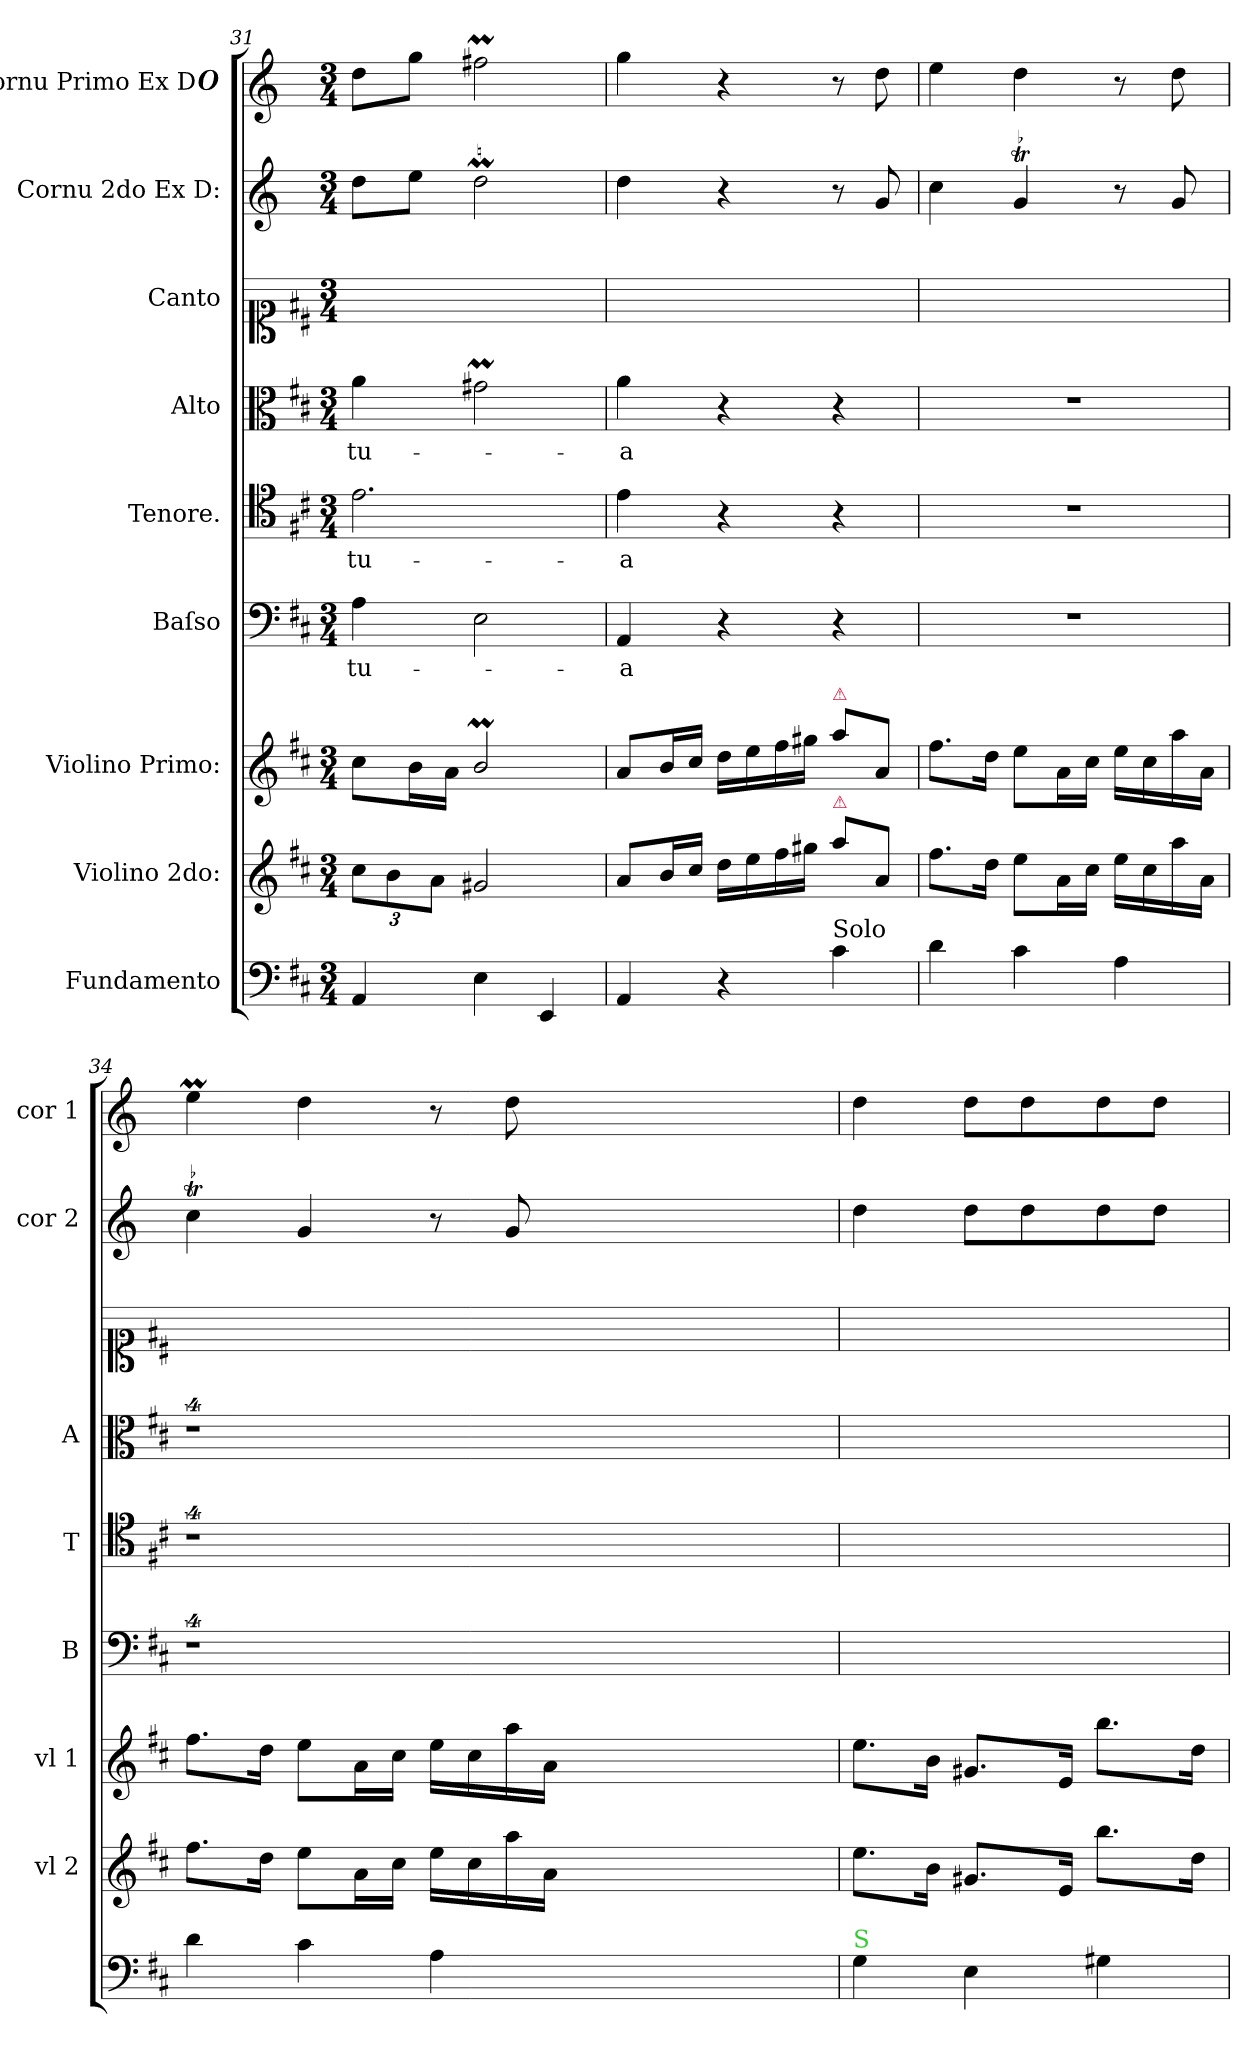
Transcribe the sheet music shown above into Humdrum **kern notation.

**kern	**dynam	**kern	**kern	**kern	**text	**kern	**text	**kern	**text	**kern	**kern	**kern
*part9	*part9	*part8	*part7	*part6	*part6	*part5	*part5	*part4	*part4	*part3	*part2	*part1
*staff9	*staff9	*staff8	*staff7	*staff6	*staff6	*staff5	*staff5	*staff4	*staff4	*staff3	*staff2	*staff1
*I"Fundamento	*	*I"Violino 2do:	*I"Violino Primo:	*I"Baſso	*	*I"Tenore.	*	*I"Alto	*	*I"Canto	*I"Cornu 2do Ex D:	*I"Cornu Primo Ex D#
*	*	*I'vl 2	*I'vl 1	*I'B	*	*I'T	*	*I'A	*	*	*I'cor 2	*I'cor 1
*clefF4	*	*clefG2	*clefG2	*clefF4	*	*clefC4	*	*clefC3	*	*clefC1	*clefG2	*clefG2
*	*	*	*	*	*	*	*	*	*	*	*ITrd-1c-2	*ITrd-1c-2
*k[f#c#]	*	*k[f#c#]	*k[f#c#]	*k[f#c#]	*	*k[f#c#]	*	*k[f#c#]	*	*k[f#c#]	*k[f#c#]	*k[f#c#]
*D:	*	*D:	*D:	*D:	*	*D:	*	*D:	*	*D:	*D:	*D:
*M3/4	*	*M3/4	*M3/4	*M3/4	*	*M3/4	*	*M3/4	*	*M3/4	*M3/4	*M3/4
=31	=31	=31	=31	=31	=31	=31	=31	=31	=31	=31	=31	=31
!	!	!	!	!	!LO:LY:i	!	!LO:LY:i	!	!	!	!	!
4AA/	.	12cc#\L	8cc#\L	4A\	tu-	2.e\	tu-	4a\	tu-	2.ryy	8ee\L	8ee\L
.	.	12b\	.	.	.	.	.	.	.	.	.	.
.	.	.	16b\L	.	.	.	.	.	.	.	8ff#\J	8aa\J
.	.	12a\J	.	.	.	.	.	.	.	.	.	.
.	.	.	16a\JJ	.	.	.	.	.	.	.	.	.
4E\	.	2g#X/	2bM/	2E\	.	.	.	2g#Xm\	.	.	2eem\	2gg#Xm\
4EE/	.	.	.	.	.	.	.	.	.	.	.	.
=32	=32	=32	=32	=32	=32	=32	=32	=32	=32	=32	=32	=32
!	!	!	!	!	!LO:LY:i	!	!	!	!	!	!	!
4AA/	.	8a/L	8a/L	4AA/	-a	4e\	-a	4a\	-a	2.ryy	4ee\	4aa\
.	.	16b/L	16b/L	.	.	.	.	.	.	.	.	.
.	.	16cc#/JJ	16cc#/JJ	.	.	.	.	.	.	.	.	.
4r	.	16dd\LL	16dd\LL	4r	.	4r	.	4r	.	.	4r	4r
.	.	16ee\	16ee\	.	.	.	.	.	.	.	.	.
.	.	16ff#\	16ff#\	.	.	.	.	.	.	.	.	.
.	.	16gg#X\JJ	16gg#X\JJ	.	.	.	.	.	.	.	.	.
!	!	!	!LO:TX:a:color=crimson:t=⚠	!	!	!	!	!	!	!	!	!
!	!	!LO:TX:a:color=crimson:t=⚠	!	!	!	!	!	!	!	!	!	!
!LO:TX:a:t=Solo	!	!	!	!	!	!	!	!	!	!	!	!
!	!LO:DY:b	!	!	!	!	!	!	!	!	!	!	!
4c#\	pia	8aa\L	8aa\L	4r	.	4r	.	4r	.	.	8r	8r
.	.	8a/J	8a/J	.	.	.	.	.	.	.	8a/	8ee\
=33	=33	=33	=33	=33	=33	=33	=33	=33	=33	=33	=33	=33
4d\	.	8.ff#\L	8.ff#\L	2.r	.	2.r	.	2.r	.	2.ryy	4dd\	4ff#\
.	.	16dd\Jk	16dd\Jk	.	.	.	.	.	.	.	.	.
4c#\	.	8ee\L	8ee\L	.	.	.	.	.	.	.	4at/	4ee\
.	.	16a\L	16a\L	.	.	.	.	.	.	.	.	.
.	.	16cc#\JJ	16cc#\JJ	.	.	.	.	.	.	.	.	.
4A\	.	16ee\LL	16ee\LL	.	.	.	.	.	.	.	8r	8r
.	.	16cc#\	16cc#\	.	.	.	.	.	.	.	.	.
.	.	16aa\	16aa\	.	.	.	.	.	.	.	8a/	8ee\
.	.	16a\JJ	16a\JJ	.	.	.	.	.	.	.	.	.
=34	=34	=34	=34	=34	=34	=34	=34	=34	=34	=34	=34	=34
4d\	.	8.ff#\L	8.ff#\L	4%9r	.	4%9r	.	4%9r	.	2.ryy	4ddt\	4ff#m\
.	.	16dd\Jk	16dd\Jk	.	.	.	.	.	.	.	.	.
4c#\	.	8ee\L	8ee\L	.	.	.	.	.	.	.	4a/	4ee\
.	.	16a\L	16a\L	.	.	.	.	.	.	.	.	.
.	.	16cc#\JJ	16cc#\JJ	.	.	.	.	.	.	.	.	.
4A\	.	16ee\LL	16ee\LL	.	.	.	.	.	.	.	8r	8r
.	.	16cc#\	16cc#\	.	.	.	.	.	.	.	.	.
.	.	16aa\	16aa\	.	.	.	.	.	.	.	8a/	8ee\
.	.	16a\JJ	16a\JJ	.	.	.	.	.	.	.	.	.
1.ryy	.	1.ryy	1.ryy	.	.	.	.	.	.	1.ryy	1.ryy	1.ryy
=35	=35	=35	=35	=35	=35	=35	=35	=35	=35	=35	=35	=35
!LO:TX:a:color=limegreen:t=S	!	!	!	!	!	!	!	!	!	!	!	!
4G\	.	8.ee\L	8.ee\L	2.ryy	.	2.ryy	.	2.ryy	.	2.ryy	4ee\	4ee\
.	.	16b\Jk	16b\Jk	.	.	.	.	.	.	.	.	.
4E\	.	8.g#X/L	8.g#X/L	.	.	.	.	.	.	.	8ee\L	8ee\L
.	.	.	.	.	.	.	.	.	.	.	8ee\	8ee\
.	.	16e/Jk	16e/Jk	.	.	.	.	.	.	.	.	.
4G#X\	.	8.bb\L	8.bb\L	.	.	.	.	.	.	.	8ee\	8ee\
.	.	.	.	.	.	.	.	.	.	.	8ee\J	8ee\J
.	.	16dd\Jk	16dd\Jk	.	.	.	.	.	.	.	.	.
=	=	=	=	=	=	=	=	=	=	=	=	=
*-	*-	*-	*-	*-	*-	*-	*-	*-	*-	*-	*-	*-
